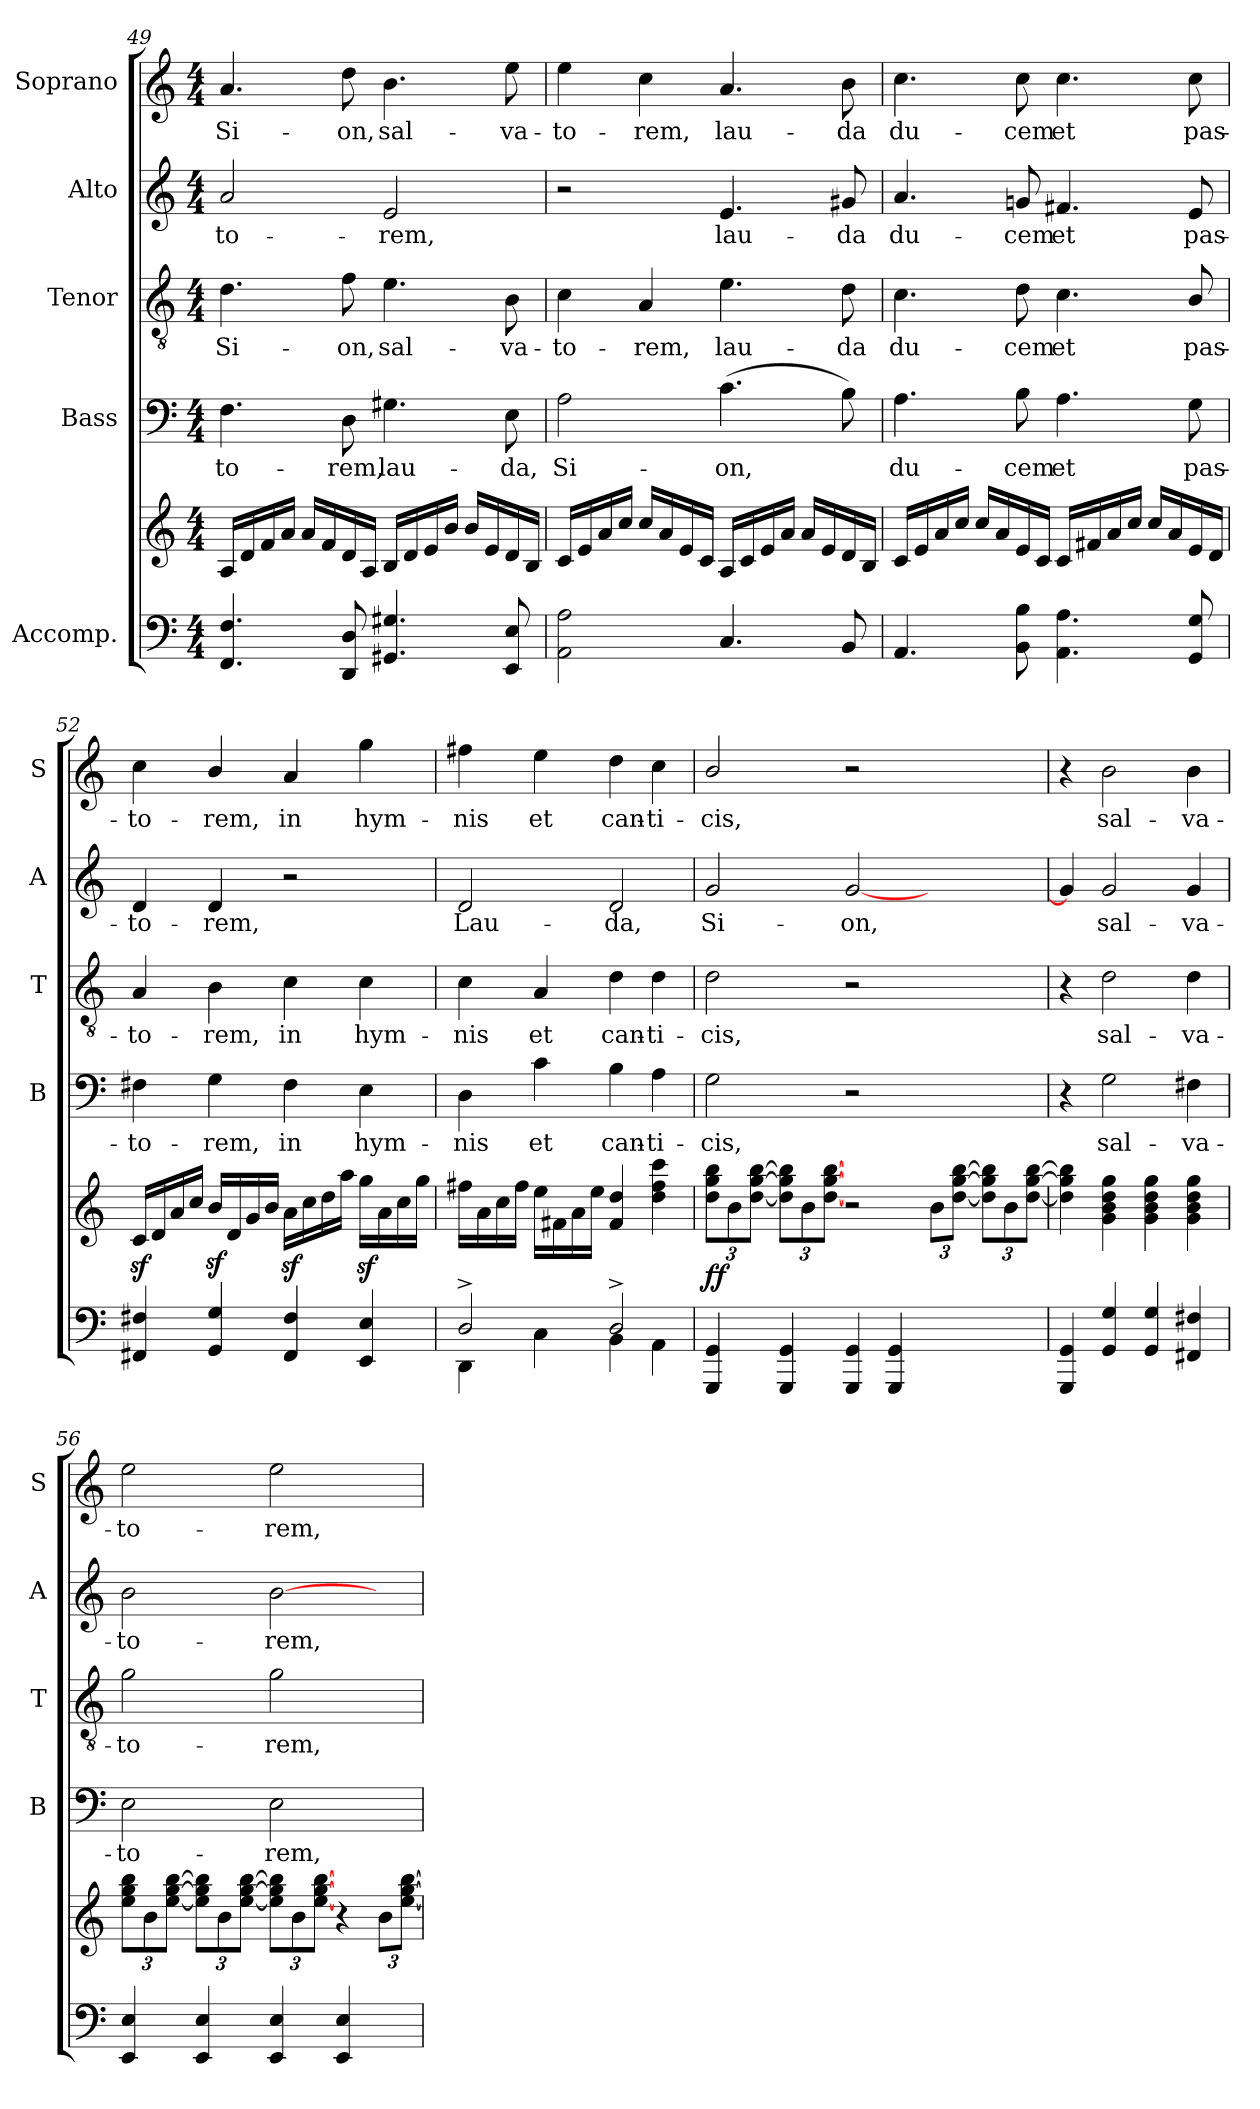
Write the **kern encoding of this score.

**kern	**kern	**dynam	**kern	**text	**kern	**text	**kern	**text	**kern	**text
*part5	*part5	*part5	*part4	*part4	*part3	*part3	*part2	*part2	*part1	*part1
*staff6	*staff5	*staff5/6	*staff4	*staff4	*staff3	*staff3	*staff2	*staff2	*staff1	*staff1
*I"Accomp.	*	*	*I"Bass	*	*I"Tenor	*	*I"Alto	*	*I"Soprano	*
*	*	*	*I'B	*	*I'T	*	*I'A	*	*I'S	*
*clefF4	*clefG2	*	*clefF4	*	*clefGv2	*	*clefG2	*	*clefG2	*
*k[]	*k[]	*	*k[]	*	*k[]	*	*k[]	*	*k[]	*
*M4/4	*M4/4	*	*M4/4	*	*M4/4	*	*M4/4	*	*M4/4	*
=49	=49	=49	=49	=49	=49	=49	=49	=49	=49	=49
*^	*	*	*	*	*	*	*	*	*	*
!	!	!	!	!	!LO:LY:b	!	!LO:LY:b	!	!LO:LY:b	!	!LO:LY:b
4.FF/ 4.F/	1ryy	16A/LL	.	4.F\	-to-	4.d\	Si-	2a/	-to-	4.a/	Si-
.	.	16d/	.	.	.	.	.	.	.	.	.
.	.	16f/	.	.	.	.	.	.	.	.	.
.	.	16a/JJ	.	.	.	.	.	.	.	.	.
.	.	16a/LL	.	.	.	.	.	.	.	.	.
.	.	16f/	.	.	.	.	.	.	.	.	.
!	!	!	!	!	!LO:LY:b	!	!LO:LY:b	!	!	!	!LO:LY:b
8DD/ 8D/	.	16d/	.	8D\	-rem,	8f\	-on,	.	.	8dd\	-on,
.	.	16A/JJ	.	.	.	.	.	.	.	.	.
!	!	!	!	!	!LO:LY:b	!	!LO:LY:b	!	!LO:LY:b	!	!LO:LY:b
4.GG#X/ 4.G#X/	.	16B/LL	.	4.G#X\	lau-	4.e\	sal-	2e/	-rem,	4.b\	sal-
.	.	16d/	.	.	.	.	.	.	.	.	.
.	.	16e/	.	.	.	.	.	.	.	.	.
.	.	16b/JJ	.	.	.	.	.	.	.	.	.
.	.	16b/LL	.	.	.	.	.	.	.	.	.
.	.	16e/	.	.	.	.	.	.	.	.	.
!	!	!	!	!	!LO:LY:b	!	!LO:LY:b	!	!	!	!LO:LY:b
8EE/ 8E/	.	16d/	.	8E\	-da,	8B\	-va-	.	.	8ee\	-va-
.	.	16B/JJ	.	.	.	.	.	.	.	.	.
=50	=50	=50	=50	=50	=50	=50	=50	=50	=50	=50	=50
!	!	!	!	!	!LO:LY:b	!	!LO:LY:b	!	!	!	!LO:LY:b
2AA\ 2A\	1ryy	16c/LL	.	2A\	Si-	4c\	-to-	2r	.	4ee\	-to-
.	.	16e/	.	.	.	.	.	.	.	.	.
.	.	16a/	.	.	.	.	.	.	.	.	.
.	.	16cc/JJ	.	.	.	.	.	.	.	.	.
!	!	!	!	!	!	!	!LO:LY:b	!	!	!	!LO:LY:b
.	.	16cc/LL	.	.	.	4A/	-rem,	.	.	4cc\	-rem,
.	.	16a/	.	.	.	.	.	.	.	.	.
.	.	16e/	.	.	.	.	.	.	.	.	.
.	.	16c/JJ	.	.	.	.	.	.	.	.	.
!	!	!	!	!	!LO:LY:b	!	!LO:LY:b	!	!LO:LY:b	!	!LO:LY:b
4.C/	.	16A/LL	.	(>4.c\	-on,	4.e\	lau-	4.e/	lau-	4.a/	lau-
.	.	16c/	.	.	.	.	.	.	.	.	.
.	.	16e/	.	.	.	.	.	.	.	.	.
.	.	16a/JJ	.	.	.	.	.	.	.	.	.
.	.	16a/LL	.	.	.	.	.	.	.	.	.
.	.	16e/	.	.	.	.	.	.	.	.	.
!	!	!	!	!	!	!	!LO:LY:b	!	!LO:LY:b	!	!LO:LY:b
8BB/	.	16d/	.	8B\)	.	8d\	-da	8g#X/	-da	8b\	-da
.	.	16B/JJ	.	.	.	.	.	.	.	.	.
!!LO:LB:g=z
=51	=51	=51	=51	=51	=51	=51	=51	=51	=51	=51	=51
!	!	!	!	!	!LO:LY:b	!	!LO:LY:b	!	!LO:LY:b	!	!LO:LY:b
4.AA/	1ryy	16c/LL	.	4.A\	du-	4.c\	du-	4.a/	du-	4.cc\	du-
.	.	16e/	.	.	.	.	.	.	.	.	.
.	.	16a/	.	.	.	.	.	.	.	.	.
.	.	16cc/JJ	.	.	.	.	.	.	.	.	.
.	.	16cc/LL	.	.	.	.	.	.	.	.	.
.	.	16a/	.	.	.	.	.	.	.	.	.
!	!	!	!	!	!LO:LY:b	!	!LO:LY:b	!	!LO:LY:b	!	!LO:LY:b
8BB\ 8B\	.	16e/	.	8B\	-cem	8d\	-cem	8gn/	-cem	8cc\	-cem
.	.	16c/JJ	.	.	.	.	.	.	.	.	.
!	!	!	!	!	!LO:LY:b	!	!LO:LY:b	!	!LO:LY:b	!	!LO:LY:b
4.AA\ 4.A\	.	16c/LL	.	4.A\	et	4.c\	et	4.f#X/	et	4.cc\	et
.	.	16f#X/	.	.	.	.	.	.	.	.	.
.	.	16a/	.	.	.	.	.	.	.	.	.
.	.	16cc/JJ	.	.	.	.	.	.	.	.	.
.	.	16cc/LL	.	.	.	.	.	.	.	.	.
.	.	16a/	.	.	.	.	.	.	.	.	.
!	!	!	!	!	!LO:LY:b	!	!LO:LY:b	!	!LO:LY:b	!	!LO:LY:b
8GG/ 8G/	.	16e/	.	8G\	pas-	8B/	pas-	8e/	pas-	8cc\	pas-
.	.	16d/JJ	.	.	.	.	.	.	.	.	.
!!LO:PB:g=z
=52	=52	=52	=52	=52	=52	=52	=52	=52	=52	=52	=52
!	!	!	!	!	!LO:LY:b	!	!LO:LY:b	!	!LO:LY:b	!	!LO:LY:b
4FF#X/ 4F#X/	1ryy	16cz</LL	.	4F#X\	-to-	4A/	-to-	4d/	-to-	4cc\	-to-
.	.	16d/	.	.	.	.	.	.	.	.	.
.	.	16a/	.	.	.	.	.	.	.	.	.
.	.	16cc/JJ	.	.	.	.	.	.	.	.	.
!	!	!	!	!	!LO:LY:b	!	!LO:LY:b	!	!LO:LY:b	!	!LO:LY:b
4GG/ 4G/	.	16bz</LL	.	4G\	-rem,	4B\	-rem,	4d/	-rem,	4b/	-rem,
.	.	16d/	.	.	.	.	.	.	.	.	.
.	.	16g/	.	.	.	.	.	.	.	.	.
.	.	16b/JJ	.	.	.	.	.	.	.	.	.
!	!	!	!	!	!LO:LY:b	!	!LO:LY:b	!	!	!	!LO:LY:b
4FF#/ 4F#/	.	16az<\LL	.	4F#\	in	4c\	in	2r	.	4a/	in
.	.	16cc\	.	.	.	.	.	.	.	.	.
.	.	16dd\	.	.	.	.	.	.	.	.	.
.	.	16aa\JJ	.	.	.	.	.	.	.	.	.
!	!	!	!	!	!LO:LY:b	!	!LO:LY:b	!	!	!	!LO:LY:b
4EE/ 4E/	.	16ggz<\LL	.	4E\	hym-	4c\	hym-	.	.	4gg\	hym-
.	.	16a\	.	.	.	.	.	.	.	.	.
.	.	16cc\	.	.	.	.	.	.	.	.	.
.	.	16gg\JJ	.	.	.	.	.	.	.	.	.
=53	=53	=53	=53	=53	=53	=53	=53	=53	=53	=53	=53
!	!	!	!	!	!LO:LY:b	!	!LO:LY:b	!	!LO:LY:b	!	!LO:LY:b
2D^/	4DD\	16ff#X\LL	.	4D\	-nis	4c\	-nis	2d/	Lau-	4ff#X\	-nis
.	.	16a\	.	.	.	.	.	.	.	.	.
.	.	16cc\	.	.	.	.	.	.	.	.	.
.	.	16ff#\JJ	.	.	.	.	.	.	.	.	.
!	!	!	!	!	!LO:LY:b	!	!LO:LY:b	!	!	!	!LO:LY:b
.	4C\	16ee\LL	.	4c\	et	4A/	et	.	.	4ee\	et
.	.	16f#X\	.	.	.	.	.	.	.	.	.
.	.	16a\	.	.	.	.	.	.	.	.	.
.	.	16ee\JJ	.	.	.	.	.	.	.	.	.
!	!	!	!	!	!LO:LY:b	!	!LO:LY:b	!	!LO:LY:b	!	!LO:LY:b
2D^/	4BB\	4f#/ 4dd/	.	4B\	can-	4d\	can-	2d/	-da,	4dd\	can-
!	!	!	!	!	!LO:LY:b	!	!LO:LY:b	!	!	!	!LO:LY:b
.	4AA\	4dd\ 4ff#\ 4ccc\	.	4A\	-ti-	4d\	-ti-	.	.	4cc\	-ti-
=54	=54	=54	=54	=54	=54	=54	=54	=54	=54	=54	=54
!	!	!	!LO:DY:b	!	!LO:LY:b	!	!LO:LY:b	!	!LO:LY:b	!	!LO:LY:b
4GGG/ 4GG/	1ryy	12dd\ 12gg\ 12bb\L	ff	2G\	-cis,	2d\	-cis,	2g/	Si-	2b/	-cis,
*	*	*Xbrackettup	*	*	*	*	*	*	*	*	*
.	.	12b\	.	.	.	.	.	.	.	.	.
.	.	[12dd\ [12gg\ [12bb\J	.	.	.	.	.	.	.	.	.
4GGG/ 4GG/	.	12dd\] 12gg\] 12bb\]L	.	.	.	.	.	.	.	.	.
.	.	12b\	.	.	.	.	.	.	.	.	.
.	.	[12dd\ [12gg\ [12bb\J	.	.	.	.	.	.	.	.	.
!	!	!	!	!	!	!	!	!	!LO:LY:b	!	!
4GGG/ 4GG/	.	2r	.	2r	.	2r	.	[2g/	-on,	2r	.
4GGG/ 4GG/	.	.	.	.	.	.	.	.	.	.	.
12%5ryy	12%5ryy	12b\L	.	12%5ryy	.	12%5ryy	.	12%5ryy	.	12%5ryy	.
.	.	[12dd\ [12gg\ [12bb\J	.	.	.	.	.	.	.	.	.
.	.	12dd\] 12gg\] 12bb\]L	.	.	.	.	.	.	.	.	.
.	.	12b\	.	.	.	.	.	.	.	.	.
.	.	[12dd\ [12gg\ [12bb\J	.	.	.	.	.	.	.	.	.
=55	=55	=55	=55	=55	=55	=55	=55	=55	=55	=55	=55
4GGG/ 4GG/	1ryy	4dd\] 4gg\] 4bb\]	.	4r	.	4r	.	4g/]	.	4r	.
!	!	!	!	!	!LO:LY:b	!	!LO:LY:b	!	!LO:LY:b	!	!LO:LY:b
4GG/ 4G/	.	4g\ 4b\ 4dd\ 4gg\	.	2G\	sal-	2d\	sal-	2g/	sal-	2b\	sal-
4GG/ 4G/	.	4g\ 4b\ 4dd\ 4gg\	.	.	.	.	.	.	.	.	.
!	!	!	!	!	!LO:LY:b	!	!LO:LY:b	!	!LO:LY:b	!	!LO:LY:b
4FF#X/ 4F#X/	.	4g\ 4b\ 4dd\ 4gg\	.	4F#X\	-va-	4d\	-va-	4g/	-va-	4b\	-va-
!!LO:LB:g=z
=56	=56	=56	=56	=56	=56	=56	=56	=56	=56	=56	=56
!	!	!	!	!	!LO:LY:b	!	!LO:LY:b	!	!LO:LY:b	!	!LO:LY:b
4EE/ 4E/	1ryy	12ee\ 12gg\ 12bb\L	.	2E\	-to-	2g\	-to-	2b\	-to-	2ee\	-to-
.	.	12b\	.	.	.	.	.	.	.	.	.
.	.	[12ee\ [12gg\ [12bb\J	.	.	.	.	.	.	.	.	.
4EE/ 4E/	.	12ee\] 12gg\] 12bb\]L	.	.	.	.	.	.	.	.	.
.	.	12b\	.	.	.	.	.	.	.	.	.
.	.	[12ee\ [12gg\ [12bb\J	.	.	.	.	.	.	.	.	.
!	!	!	!	!	!LO:LY:b	!	!LO:LY:b	!	!LO:LY:b	!	!LO:LY:b
4EE/ 4E/	.	12ee\] 12gg\] 12bb\]L	.	2E\	-rem,	2g\	-rem,	[2b\	-rem,	2ee\	-rem,
.	.	12b\	.	.	.	.	.	.	.	.	.
.	.	[12ee\ [12gg\ [12bb\J	.	.	.	.	.	.	.	.	.
4EE/ 4E/	.	4r	.	.	.	.	.	.	.	.	.
6ryy	6ryy	12b\L	.	6ryy	.	6ryy	.	6ryy	.	6ryy	.
.	.	[12ee\ [12gg\ [12bb\J	.	.	.	.	.	.	.	.	.
*v	*v	*	*	*	*	*	*	*	*	*	*
=	=	=	=	=	=	=	=	=	=	=
*-	*-	*-	*-	*-	*-	*-	*-	*-	*-	*-
